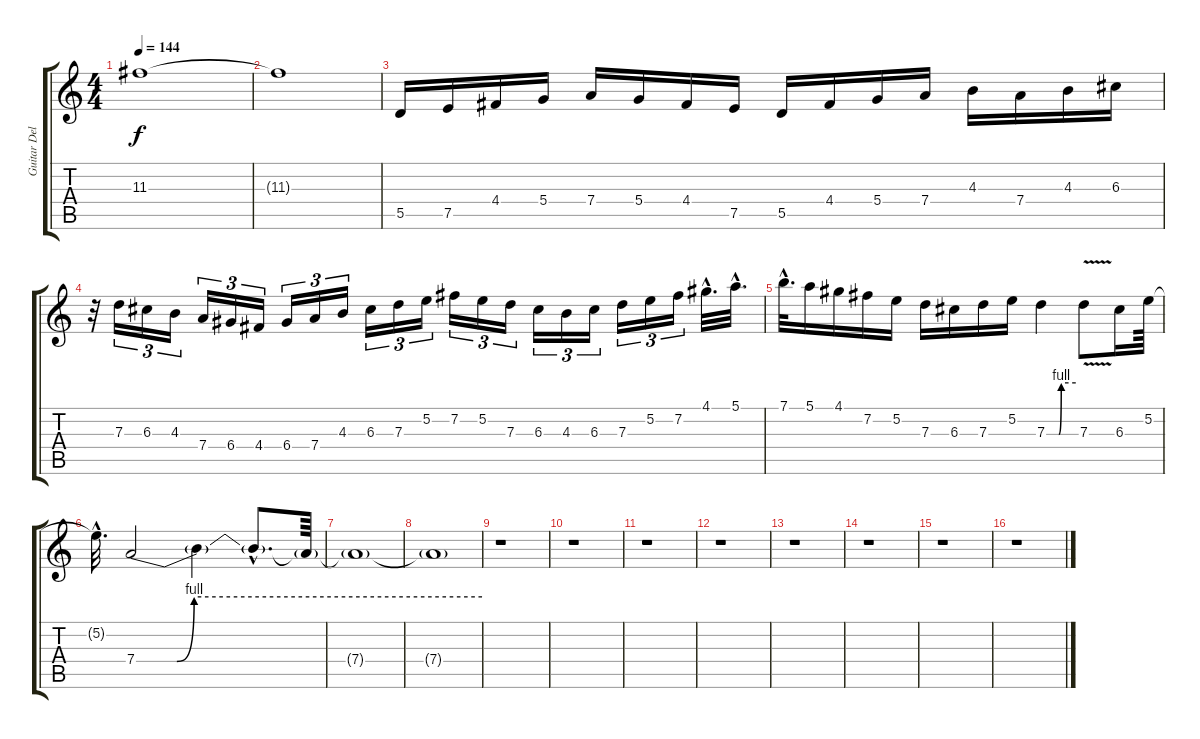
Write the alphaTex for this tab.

\track ("Guitar Delay Left" "Guitar Del") {instrument distortionguitar}
\staff {score tabs}
\tuning (E4 B3 G3 D3 A2 E2) {hide}
\ts (4 4)
\tempo 144
\clef g2
\ks c
11.3{t}.1{dy f} |
11.3{t}.1{volume 3} |
5.5.16{volume 14 balance 0 instrument distortionguitar} 7.5.16 4.4.16 5.4.16 7.4.16 5.4.16 4.4.16 7.5.16 5.5.16 4.4.16 5.4.16 7.4.16 4.3.16 7.4.16 4.3.16 6.3.16 |
r.32 7.3.16{tu (3 2)} 6.3.16{tu (3 2)} 4.3.16{tu (3 2)} 7.4.16{tu (3 2)} 6.4.16{tu (3 2)} 4.4.16{tu (3 2)} 6.4.16{tu (3 2)} 7.4.16{tu (3 2)} 4.3.16{tu (3 2)} 6.3.16{tu (3 2)} 7.3.16{tu (3 2) volume 10 balance 0 instrument distortionguitar} 5.2.16{tu (3 2)} 7.2.16{tu (3 2)} 5.2.16{tu (3 2)} 7.3.16{tu (3 2)} 6.3.16{tu (3 2)} 4.3.16{tu (3 2)} 6.3.16{tu (3 2)} 7.3.16{tu (3 2)} 5.2.16{tu (3 2)} 7.2.16{tu (3 2)} 4.1{hac}.32{d} 5.1{hac}.32{d} |
7.1{hac}.32{d} 5.1.16 4.1.16 7.2.16 5.2.16 7.3.16 6.3.16 7.3.16 5.2.16 7.3{be (custom 0 0 25 0 30 4 60 4)}.4 7.3{v}.8 6.3.16 5.2.64 |
5.2{hac t}.32{d} 7.4{be (custom 0 0 7 0 10 4 30 4 60 4)}.2 7.4{t}.4{volume 0} 7.4{hac t}.8{d} 7.4{t}.64 |
\section ("" "")
7.4{t}.1 |
7.4{t}.1 |
r.1 |
r.1 |
r.1 |
r.1 |
r.1 |
r.1 |
r.1 |
r.1
